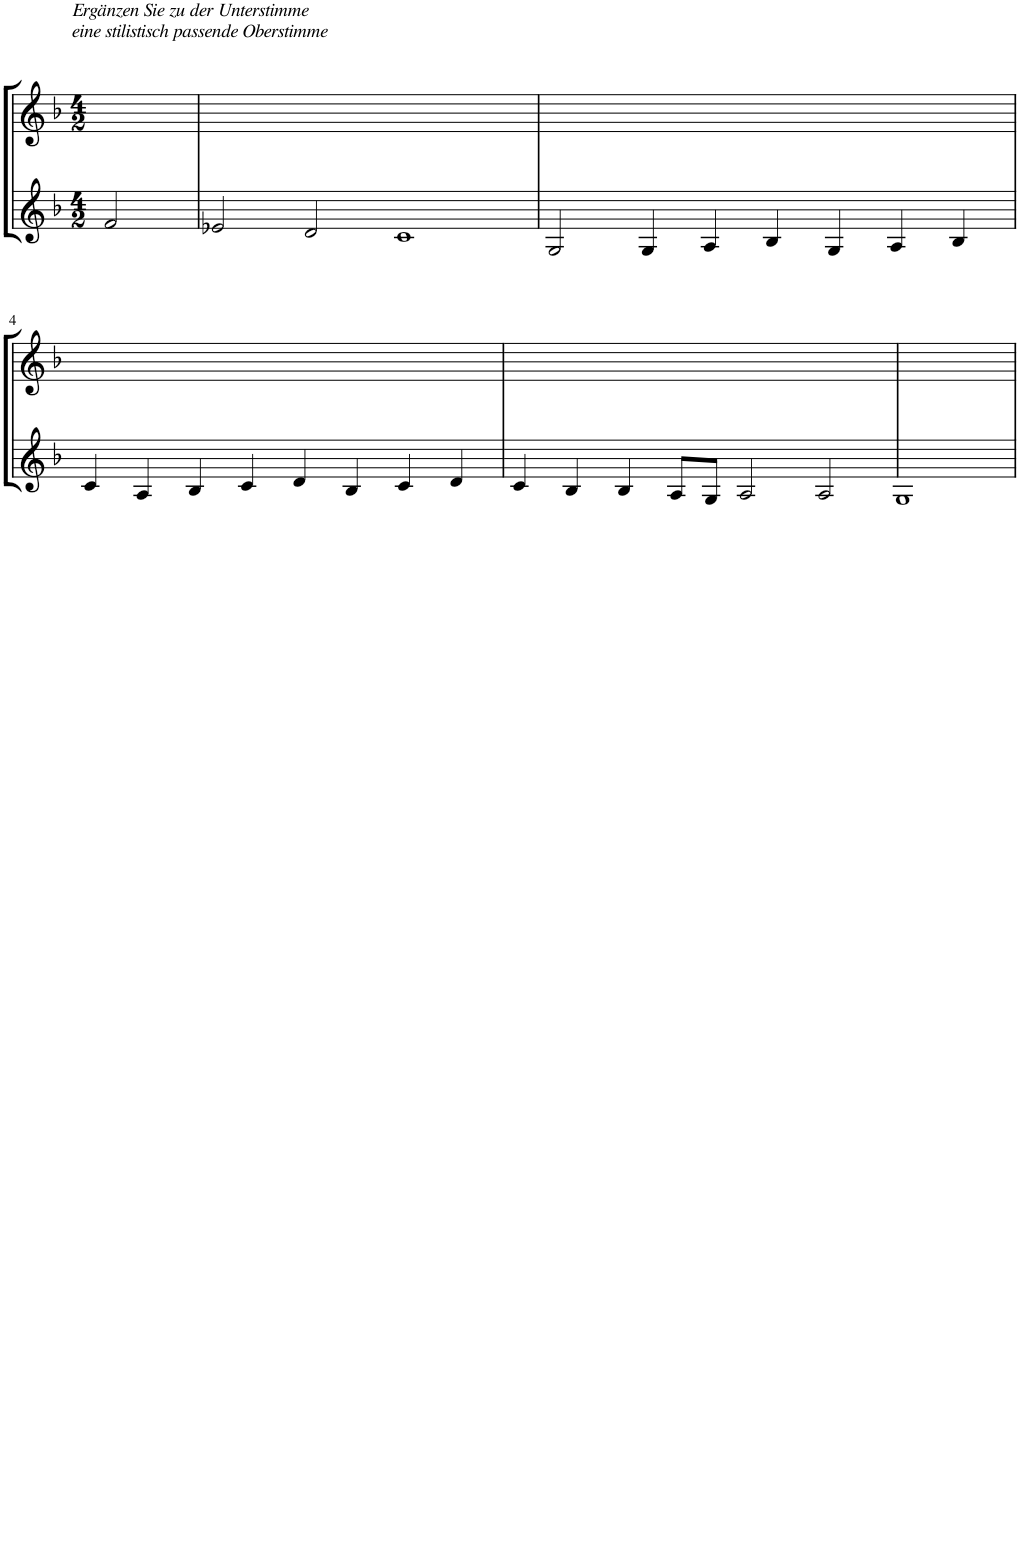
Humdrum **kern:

**kern	**kern
*part2	*part1
*staff2	*staff1
*I"Midi_1	*I"Midi_1
*clefG2	*clefG2
*k[b-]	*k[b-]
*F:	*F:
*M4/2	*M4/2
=1	=1
!	!LO:TX:a:i:t=Ergänzen Sie zu der Unterstimme
!	!LO:TX:a:t=eine stilistisch passende Oberstimme
2f/	0ryy
1.ryy	.
=2	=2
2e-X/	0ryy
2d/	.
1c	.
=3	=3
2G/	0ryy
4G/	.
4A/	.
4B-/	.
4G/	.
4A/	.
4B-/	.
!!LO:LB:g=z
=4	=4
4c/	0ryy
4A/	.
4B-/	.
4c/	.
4d/	.
4B-/	.
4c/	.
4d/	.
=5	=5
4c/	0ryy
4B-/	.
4B-/	.
8A/L	.
8G/J	.
2A/	.
2A/	.
=6	=6
1G	0ryy
1ryy	.
=	=
*-	*-
